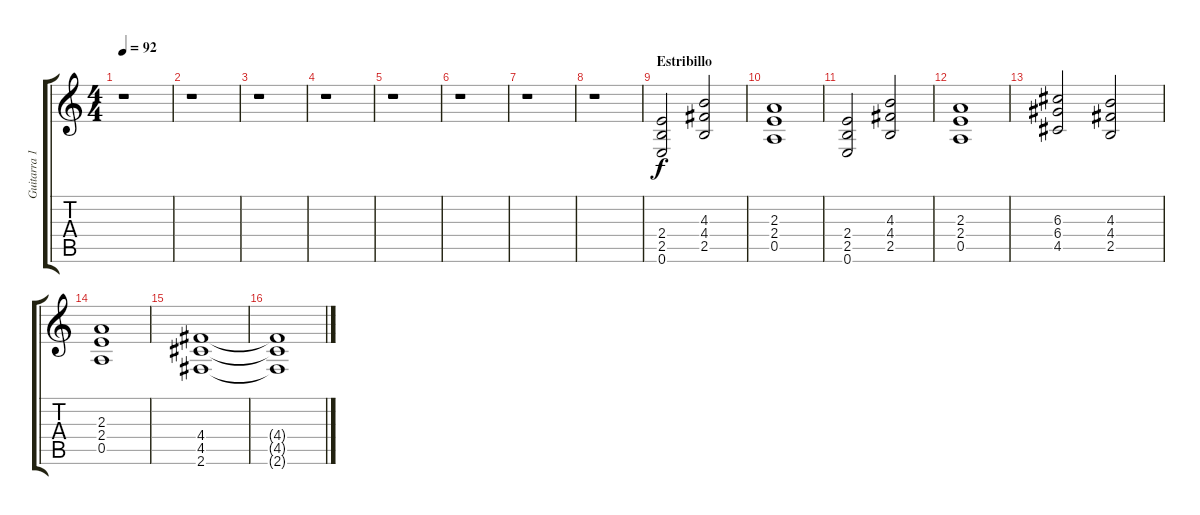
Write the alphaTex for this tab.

\track ("Guitarra 1" "Guitarra 1") {instrument distortionguitar}
\staff {score tabs}
\tuning (E4 B3 G3 D3 A2 E2) {hide}
\ts (4 4)
\tempo 92
\clef g2
\ks c
r.1{dy f} |
r.1 |
r.1 |
r.1 |
r.1 |
r.1 |
r.1 |
r.1 |
\section ("" "Estribillo")
(2.4 2.5 0.6).2 (4.3 4.4 2.5).2 |
(2.3 2.4 0.5).1 |
(2.4 2.5 0.6).2 (4.3 4.4 2.5).2 |
(2.3 2.4 0.5).1 |
(6.3 6.4 4.5).2 (4.3 4.4 2.5).2 |
(2.3 2.4 0.5).1 |
(4.4 4.5 2.6).1 |
(4.4{t} 4.5{t} 2.6{t}).1
